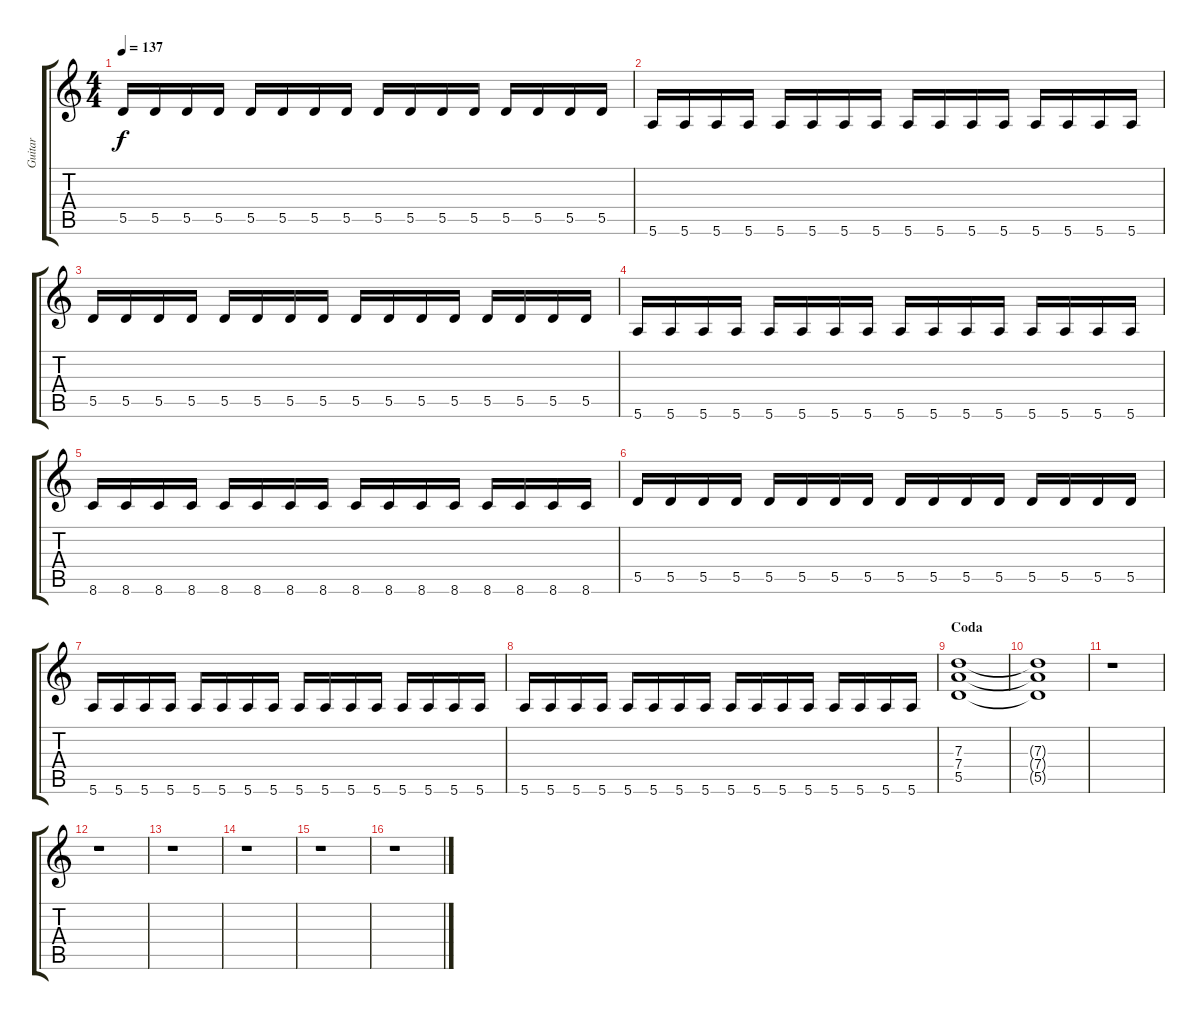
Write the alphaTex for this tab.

\track ("Guitar" "Guitar") {instrument distortionguitar}
\staff {score tabs}
\tuning (E4 B3 G3 D3 A2 E2) {hide}
\ts (4 4)
\tempo 137
\clef g2
\ks c
5.5.16{dy f} 5.5.16 5.5.16 5.5.16 5.5.16 5.5.16 5.5.16 5.5.16 5.5.16 5.5.16 5.5.16 5.5.16 5.5.16 5.5.16 5.5.16 5.5.16 |
5.6.16 5.6.16 5.6.16 5.6.16 5.6.16 5.6.16 5.6.16 5.6.16 5.6.16 5.6.16 5.6.16 5.6.16 5.6.16 5.6.16 5.6.16 5.6.16 |
5.5.16 5.5.16 5.5.16 5.5.16 5.5.16 5.5.16 5.5.16 5.5.16 5.5.16 5.5.16 5.5.16 5.5.16 5.5.16 5.5.16 5.5.16 5.5.16 |
5.6.16 5.6.16 5.6.16 5.6.16 5.6.16 5.6.16 5.6.16 5.6.16 5.6.16 5.6.16 5.6.16 5.6.16 5.6.16 5.6.16 5.6.16 5.6.16 |
8.6.16 8.6.16 8.6.16 8.6.16 8.6.16 8.6.16 8.6.16 8.6.16 8.6.16 8.6.16 8.6.16 8.6.16 8.6.16 8.6.16 8.6.16 8.6.16 |
5.5.16 5.5.16 5.5.16 5.5.16 5.5.16 5.5.16 5.5.16 5.5.16 5.5.16 5.5.16 5.5.16 5.5.16 5.5.16 5.5.16 5.5.16 5.5.16 |
5.6.16 5.6.16 5.6.16 5.6.16 5.6.16 5.6.16 5.6.16 5.6.16 5.6.16 5.6.16 5.6.16 5.6.16 5.6.16 5.6.16 5.6.16 5.6.16 |
5.6.16 5.6.16 5.6.16 5.6.16 5.6.16 5.6.16 5.6.16 5.6.16 5.6.16 5.6.16 5.6.16 5.6.16 5.6.16 5.6.16 5.6.16 5.6.16 |
\section ("" "Coda")
(7.3 7.4 5.5).1 |
(7.3{t} 7.4{t} 5.5{t}).1 |
r.1 |
r.1 |
r.1 |
r.1 |
r.1 |
r.1
